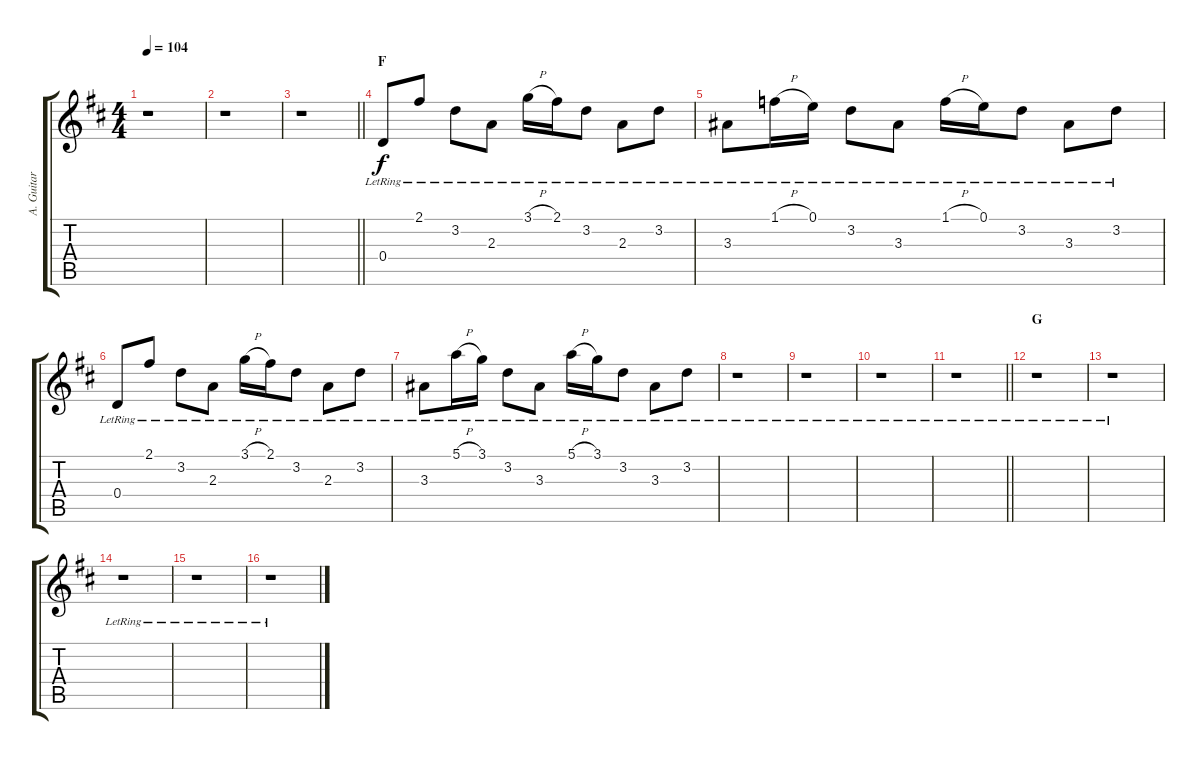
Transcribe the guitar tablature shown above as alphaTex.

\track ("A. Guitar II" "A. Guitar ") {instrument acousticguitarsteel}
\staff {score tabs}
\tuning (E4 B3 G3 D3 A2 D2) {hide}
\ts (4 4)
\tempo 104
\clef g2
\ks d
r.1{dy f} |
r.1 |
\barLineRight lightlight
r.1 |
\section ("" "F")
0.4{lr}.8 2.1{lr}.8 3.2{lr}.8 2.3{lr}.8 3.1{h lr}.16 2.1{lr}.16 3.2{lr}.8 2.3{lr}.8 3.2{lr}.8 |
3.3{lr}.8 1.1{h lr}.16 0.1{lr}.16 3.2{lr}.8 3.3{lr}.8 1.1{h lr}.16 0.1{lr}.16 3.2{lr}.8 3.3{lr}.8 3.2{lr}.8 |
0.4{lr}.8 2.1{lr}.8 3.2{lr}.8 2.3{lr}.8 3.1{h lr}.16 2.1{lr}.16 3.2{lr}.8 2.3{lr}.8 3.2{lr}.8 |
3.3{lr}.8 5.1{h lr}.16 3.1{lr}.16 3.2{lr}.8 3.3{lr}.8 5.1{h lr}.16 3.1{lr}.16 3.2{lr}.8 3.3{lr}.8 3.2{lr}.8 |
r.1 |
r.1 |
r.1 |
\barLineRight lightlight
r.1 |
\section ("" "G")
r.1 |
r.1 |
r.1 |
r.1 |
r.1
